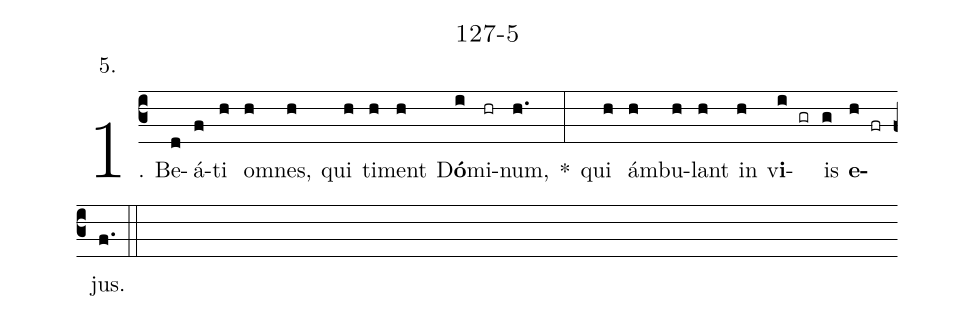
name: 127-5;
annotation: 5.;
%%
(c3)1. Be(d)á(f)ti(h) om(h)nes,(h) qui(h) ti(h)ment(h) D<b>ó</b>(i)mi(hr)num,(h.) *(:) qui(h) ám(h)bu(h)lant(h) in(h) v<b>i</b>(i gr)is(g) <b>e</b>(h fr)jus.(f.) (::)
